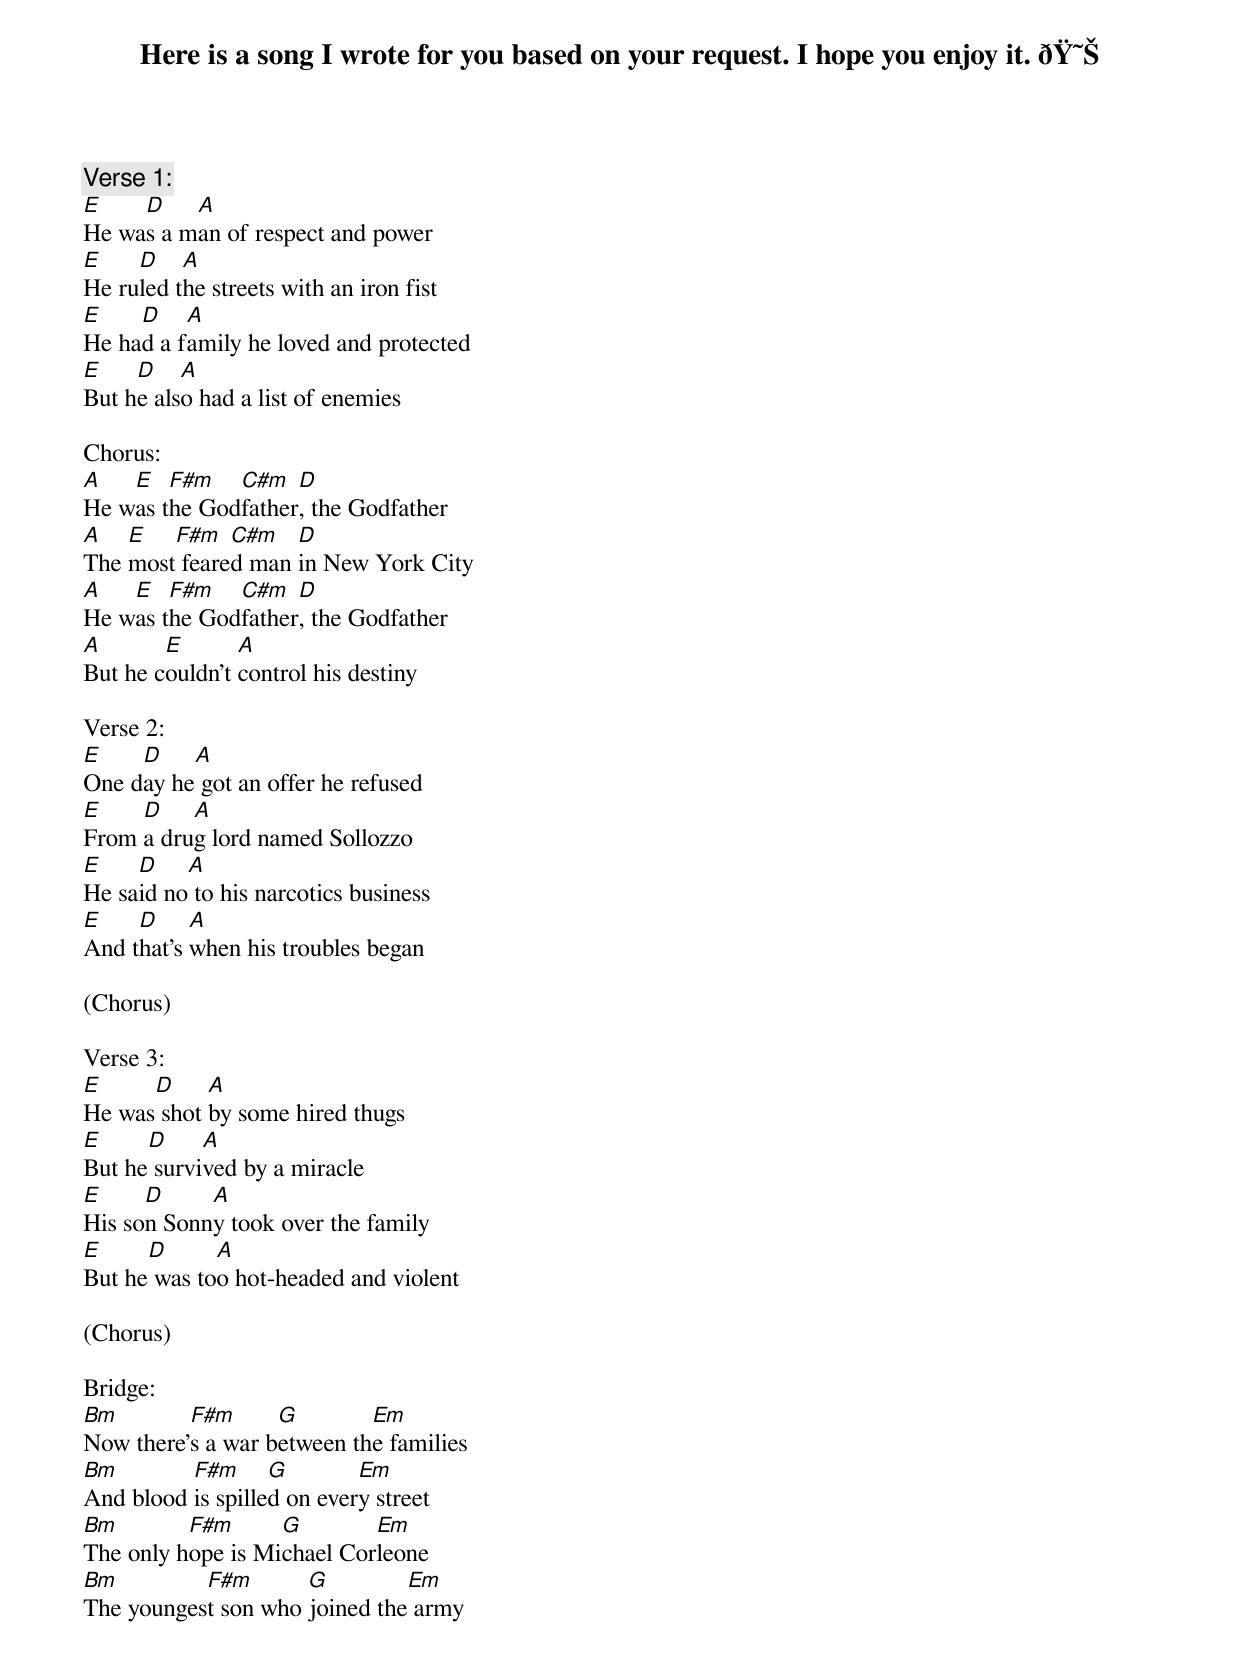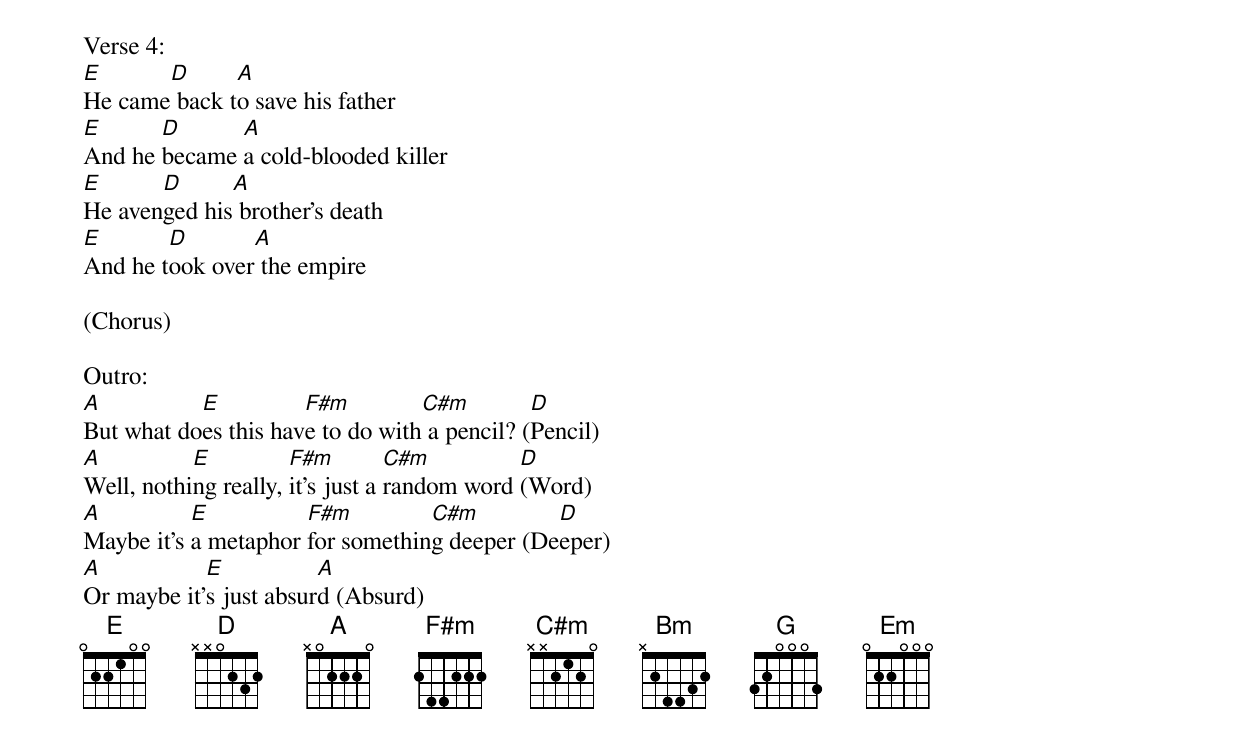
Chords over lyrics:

Here is a song I wrote for you based on your request. I hope you enjoy it. ðŸ˜Š

Verse 1:
E    D    A
He was a man of respect and power
E    D    A
He ruled the streets with an iron fist
E    D    A
He had a family he loved and protected
E    D    A
But he also had a list of enemies

Chorus:
A   E   F#m   C#m   D
He was the Godfather, the Godfather
A   E   F#m   C#m   D
The most feared man in New York City
A   E   F#m   C#m   D
He was the Godfather, the Godfather
A       E       A
But he couldn't control his destiny

Verse 2:
E    D    A
One day he got an offer he refused
E    D    A
From a drug lord named Sollozzo
E    D    A
He said no to his narcotics business
E    D     A
And that's when his troubles began

(Chorus)

Verse 3:
E     D     A
He was shot by some hired thugs
E     D     A
But he survived by a miracle
E     D     A
His son Sonny took over the family
E     D      A
But he was too hot-headed and violent

(Chorus)

Bridge:
Bm        F#m      G        Em
Now there's a war between the families
Bm        F#m      G        Em
And blood is spilled on every street
Bm        F#m      G        Em
The only hope is Michael Corleone
Bm         F#m       G         Em
The youngest son who joined the army

Verse 4:
E      D      A
He came back to save his father
E      D      A
And he became a cold-blooded killer
E      D      A
He avenged his brother's death
E       D       A
And he took over the empire

(Chorus)

Outro:
A          E          F#m         C#m         D
But what does this have to do with a pencil? (Pencil)
A          E          F#m         C#m         D
Well, nothing really, it's just a random word (Word)
A          E          F#m         C#m         D
Maybe it's a metaphor for something deeper (Deeper)
A           E           A
Or maybe it's just absurd (Absurd)
